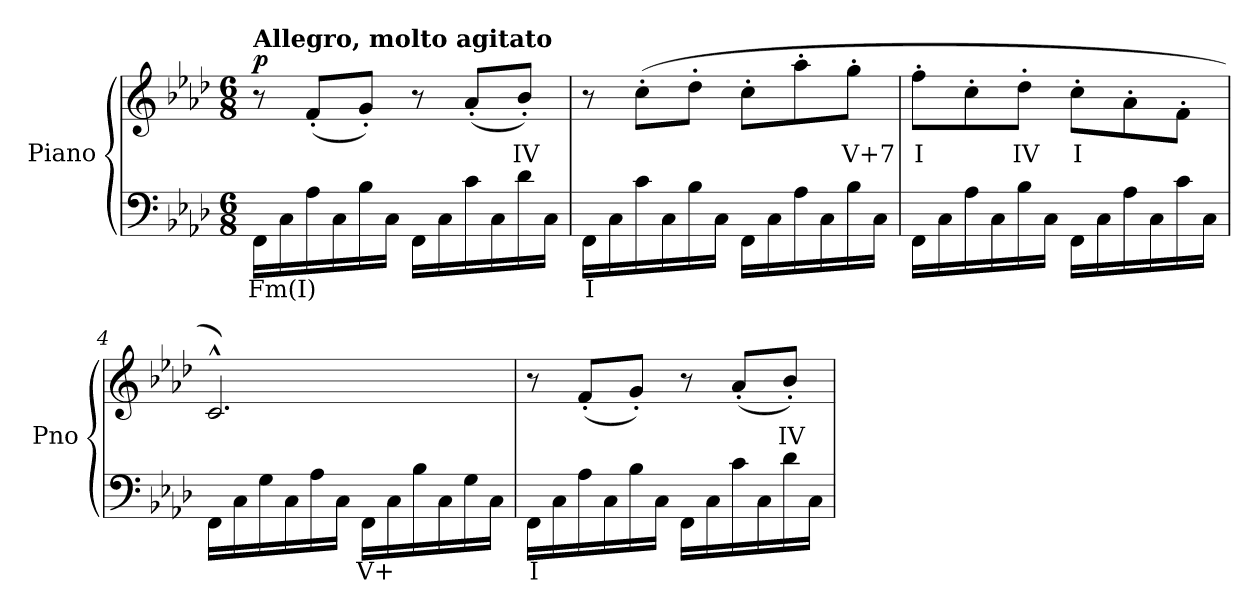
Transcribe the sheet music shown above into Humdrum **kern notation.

**kern	**text	**kern	**text	**dynam
*part1	*part1	*part1	*part1	*part1
*staff2	*staff2	*staff1	*staff1	*staff1/2
*I"Piano	*	*	*	*
*I'Pno	*	*	*	*
*clefF4	*	*clefG2	*	*
*k[b-e-a-d-]	*	*k[b-e-a-d-]	*	*
*M6/8	*	*M6/8	*	*
=1	=1	=1	=1	=1
!	!	!LO:TX:a:B:t=Allegro, molto agitato	!	!
!	!LO:LY:b	!	!	!LO:DY:b
16FF\LL	Fm(I)	8r	.	p
16C\	.	.	.	.
16A-\	.	(<8f'/L	.	.
16C\	.	.	.	.
16B-\	.	8g'/J)	.	.
16C\JJ	.	.	.	.
16FF\LL	.	8r	.	.
16C\	.	.	.	.
16c\	.	(<8a-'/L	.	.
16C\	.	.	.	.
!	!	!	!LO:LY:b	!
16d-\	.	8b-'/J)	IV	.
16C\JJ	.	.	.	.
=2	=2	=2	=2	=2
!	!LO:LY:b	!	!	!
16FF\LL	I	8r	.	.
16C\	.	.	.	.
16c\	.	(>8cc'\L	.	.
16C\	.	.	.	.
16B-\	.	8dd-'\J	.	.
16C\JJ	.	.	.	.
16FF\LL	.	8cc'\L	.	.
16C\	.	.	.	.
16A-\	.	8aa-'\	.	.
16C\	.	.	.	.
!	!	!	!LO:LY:b	!
16B-\	.	8gg'\J	V+7	.
16C\JJ	.	.	.	.
=3	=3	=3	=3	=3
!	!	!	!LO:LY:b	!
16FF\LL	.	8ff'\L	I	.
16C\	.	.	.	.
16A-\	.	8cc'\	.	.
16C\	.	.	.	.
!	!	!	!LO:LY:b	!
16B-\	.	8dd-'\J	IV	.
16C\JJ	.	.	.	.
!	!	!	!LO:LY:b	!
16FF\LL	.	8cc'\L	I	.
16C\	.	.	.	.
16A-\	.	8a-'\	.	.
16C\	.	.	.	.
16c\	.	8f'\J	.	.
16C\JJ	.	.	.	.
!!LO:LB:g=z
=4	=4	=4	=4	=4
16FF\LL	.	2.c^^/)	.	.
16C\	.	.	.	.
16G\	.	.	.	.
16C\	.	.	.	.
16A-\	.	.	.	.
16C\JJ	.	.	.	.
!	!LO:LY:b	!	!	!
16FF\LL	V+	.	.	.
16C\	.	.	.	.
16B-\	.	.	.	.
16C\	.	.	.	.
16G\	.	.	.	.
16C\JJ	.	.	.	.
!!LO:LB:g=z
=5	=5	=5	=5	=5
!	!LO:LY:b	!	!	!
16FF\LL	I	8r	.	.
16C\	.	.	.	.
16A-\	.	(<8f'/L	.	.
16C\	.	.	.	.
16B-\	.	8g'/J)	.	.
16C\JJ	.	.	.	.
16FF\LL	.	8r	.	.
16C\	.	.	.	.
16c\	.	(<8a-'/L	.	.
16C\	.	.	.	.
!	!	!	!LO:LY:b	!
16d-\	.	8b-'/J)	IV	.
16C\JJ	.	.	.	.
=	=	=	=	=
*-	*-	*-	*-	*-
